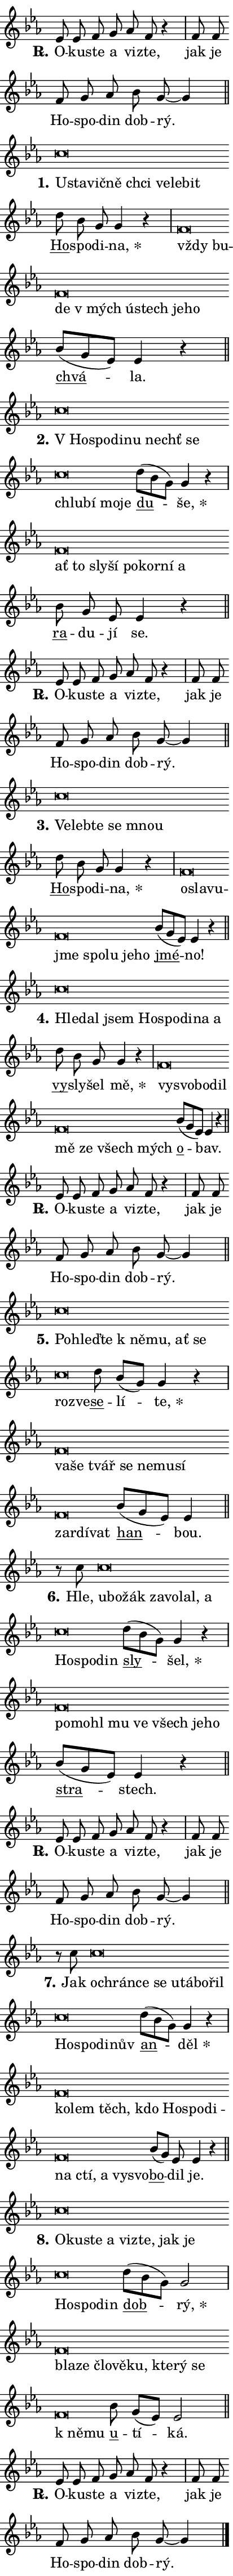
\version "2.24.0"
\header { tagline = "" }
\paper {
  indent = 0\cm
  top-margin = 0\cm
  right-margin = 0.13\cm % to fit lyric hyphens
  bottom-margin = 0\cm
  left-margin = 0\cm
  paper-width = 7\cm
  page-breaking = #ly:one-page-breaking
  system-system-spacing.basic-distance = #11
  score-system-spacing.basic-distance = #11
  ragged-last = ##f
}


%% Author: Thomas Morley
%% https://lists.gnu.org/archive/html/lilypond-user/2020-05/msg00002.html
#(define (line-position grob)
"Returns position of @var[grob} in current system:
   @code{'start}, if at first time-step
   @code{'end}, if at last time-step
   @code{'middle} otherwise
"
  (let* ((col (ly:item-get-column grob))
         (ln (ly:grob-object col 'left-neighbor))
         (rn (ly:grob-object col 'right-neighbor))
         (col-to-check-left (if (ly:grob? ln) ln col))
         (col-to-check-right (if (ly:grob? rn) rn col))
         (break-dir-left
           (and
             (ly:grob-property col-to-check-left 'non-musical #f)
             (ly:item-break-dir col-to-check-left)))
         (break-dir-right
           (and
             (ly:grob-property col-to-check-right 'non-musical #f)
             (ly:item-break-dir col-to-check-right))))
        (cond ((eqv? 1 break-dir-left) 'start)
              ((eqv? -1 break-dir-right) 'end)
              (else 'middle))))

#(define (tranparent-at-line-position vctor)
  (lambda (grob)
  "Relying on @code{line-position} select the relevant enry from @var{vctor}.
Used to determine transparency,"
    (case (line-position grob)
      ((end) (not (vector-ref vctor 0)))
      ((middle) (not (vector-ref vctor 1)))
      ((start) (not (vector-ref vctor 2))))))

noteHeadBreakVisibility =
#(define-music-function (break-visibility)(vector?)
"Makes @code{NoteHead}s transparent relying on @var{break-visibility}"
#{
  \override NoteHead.transparent =
    #(tranparent-at-line-position break-visibility)
#})

#(define delete-ledgers-for-transparent-note-heads
  (lambda (grob)
    "Reads whether a @code{NoteHead} is transparent.
If so this @code{NoteHead} is removed from @code{'note-heads} from
@var{grob}, which is supposed to be @code{LedgerLineSpanner}.
As a result ledgers are not printed for this @code{NoteHead}"
    (let* ((nhds-array (ly:grob-object grob 'note-heads))
           (nhds-list
             (if (ly:grob-array? nhds-array)
                 (ly:grob-array->list nhds-array)
                 '()))
           ;; Relies on the transparent-property being done before
           ;; Staff.LedgerLineSpanner.after-line-breaking is executed.
           ;; This is fragile ...
           (to-keep
             (remove
               (lambda (nhd)
                 (ly:grob-property nhd 'transparent #f))
               nhds-list)))
      ;; TODO find a better method to iterate over grob-arrays, similiar
      ;; to filter/remove etc for lists
      ;; For now rebuilt from scratch
      (set! (ly:grob-object grob 'note-heads)  '())
      (for-each
        (lambda (nhd)
          (ly:pointer-group-interface::add-grob grob 'note-heads nhd))
        to-keep))))

squashNotes = {
  \override NoteHead.X-extent = #'(-0.2 . 0.2)
  \override NoteHead.Y-extent = #'(-0.75 . 0)
  \override NoteHead.stencil =
    #(lambda (grob)
       (let ((pos (ly:grob-property grob 'staff-position)))
         (begin
           (if (< pos -7) (display "ERROR: Lower brevis then expected\n") (display ""))
           (if (<= pos -6) ly:text-interface::print ly:note-head::print))))
}
unSquashNotes = {
  \revert NoteHead.X-extent
  \revert NoteHead.Y-extent
  \revert NoteHead.stencil
}

hideNotes = \noteHeadBreakVisibility #begin-of-line-visible
unHideNotes = \noteHeadBreakVisibility #all-visible

% work-around for resetting accidentals
% https://lilypond.org/doc/v2.23/Documentation/notation/displaying-rhythms#unmetered-music
cadenzaMeasure = {
  \cadenzaOff
  \partial 1024 s1024
  \cadenzaOn
}

#(define-markup-command (accent layout props text) (markup?)
  "Underline accented syllable"
  (interpret-markup layout props
    #{\markup \override #'(offset . 4.3) \underline { #text }#}))

responsum = \markup \concat {
  "R" \hspace #-1.05 \path #0.1 #'((moveto 0 0.07) (lineto 0.9 0.8)) \hspace #0.05 "."
}

spaceSize = #0.6828661417322834 % exact space size for TeX Gyre Schola

\layout {
  \context {
    \Staff
    \remove "Time_signature_engraver"
    \override LedgerLineSpanner.after-line-breaking = #delete-ledgers-for-transparent-note-heads
  }
  \context {
    \Lyrics {
      \override LyricSpace.minimum-distance = \spaceSize
      \override LyricText.font-name = #"TeX Gyre Schola"
      \override LyricText.font-size = 1
      \override StanzaNumber.font-name = #"TeX Gyre Schola Bold"
      \override StanzaNumber.font-size = 1
    }
  }
  \context {
    \Score 
    \override NoteHead.text =
      #(lambda (grob) 
        (let ((pos (ly:grob-property grob 'staff-position)))
          #{\markup {
            \combine
              \halign #-0.55 \raise #(if (= pos -6) 0 0.5) \override #'(thickness . 2) \draw-line #'(3.2 . 0)
              \musicglyph "noteheads.sM1"
          }#}))
  }
}

% magnetic-lyrics.ily
%
%   written by
%     Jean Abou Samra <jean@abou-samra.fr>
%     Werner Lemberg <wl@gnu.org>
%
%   adapted by
%     Jiri Hon <jiri.hon@gmail.com>
%
% Version 2022-Apr-15

% https://www.mail-archive.com/lilypond-user@gnu.org/msg149350.html

#(define (Left_hyphen_pointer_engraver context)
   "Collect syllable-hyphen-syllable occurrences in lyrics and store
them in properties.  This engraver only looks to the left.  For
example, if the lyrics input is @code{foo -- bar}, it does the
following.

@itemize @bullet
@item
Set the @code{text} property of the @code{LyricHyphen} grob between
@q{foo} and @q{bar} to @code{foo}.

@item
Set the @code{left-hyphen} property of the @code{LyricText} grob with
text @q{foo} to the @code{LyricHyphen} grob between @q{foo} and
@q{bar}.
@end itemize

Use this auxiliary engraver in combination with the
@code{lyric-@/text::@/apply-@/magnetic-@/offset!} hook."
   (let ((hyphen #f)
         (text #f))
     (make-engraver
      (acknowledgers
       ((lyric-syllable-interface engraver grob source-engraver)
        (set! text grob)))
      (end-acknowledgers
       ((lyric-hyphen-interface engraver grob source-engraver)
        ;(when (not (grob::has-interface grob 'lyric-space-interface))
          (set! hyphen grob)));)
      ((stop-translation-timestep engraver)
       (when (and text hyphen)
         (ly:grob-set-object! text 'left-hyphen hyphen))
       (set! text #f)
       (set! hyphen #f)))))

#(define (lyric-text::apply-magnetic-offset! grob)
   "If the space between two syllables is less than the value in
property @code{LyricText@/.details@/.squash-threshold}, move the right
syllable to the left so that it gets concatenated with the left
syllable.

Use this function as a hook for
@code{LyricText@/.after-@/line-@/breaking} if the
@code{Left_@/hyphen_@/pointer_@/engraver} is active."
   (let ((hyphen (ly:grob-object grob 'left-hyphen #f)))
     (when hyphen
       (let ((left-text (ly:spanner-bound hyphen LEFT)))
         (when (grob::has-interface left-text 'lyric-syllable-interface)
           (let* ((common (ly:grob-common-refpoint grob left-text X))
                  (this-x-ext (ly:grob-extent grob common X))
                  (left-x-ext
                   (begin
                     ;; Trigger magnetism for left-text.
                     (ly:grob-property left-text 'after-line-breaking)
                     (ly:grob-extent left-text common X)))
                  ;; `delta` is the gap width between two syllables.
                  (delta (- (interval-start this-x-ext)
                            (interval-end left-x-ext)))
                  (details (ly:grob-property grob 'details))
                  (threshold (assoc-get 'squash-threshold details 0.2)))
             (when (< delta threshold)
               (let* (;; We have to manipulate the input text so that
                      ;; ligatures crossing syllable boundaries are not
                      ;; disabled.  For languages based on the Latin
                      ;; script this is essentially a beautification.
                      ;; However, for non-Western scripts it can be a
                      ;; necessity.
                      (lt (ly:grob-property left-text 'text))
                      (rt (ly:grob-property grob 'text))
                      (is-space (grob::has-interface hyphen 'lyric-space-interface))
                      (space (if is-space " " ""))
                      (extra-delta (if is-space spaceSize 0))
                      ;; Append new syllable.
                      (ltrt-space (if (and (string? lt) (string? rt))
                                (string-append lt space rt)
                                (make-concat-markup (list lt space rt))))
                      ;; Right-align `ltrt` to the right side.
                      (ltrt-space-markup (grob-interpret-markup
                               grob
                               (make-translate-markup
                                (cons (interval-length this-x-ext) 0)
                                (make-right-align-markup ltrt-space)))))
                 (begin
                   ;; Don't print `left-text`.
                   (ly:grob-set-property! left-text 'stencil #f)
                   ;; Set text and stencil (which holds all collected
                   ;; syllables so far) and shift it to the left.
                   (ly:grob-set-property! grob 'text ltrt-space)
                   (ly:grob-set-property! grob 'stencil ltrt-space-markup)
                   (ly:grob-translate-axis! grob (- (- delta extra-delta)) X))))))))))


#(define (lyric-hyphen::displace-bounds-first grob)
   ;; Make very sure this callback isn't triggered too early.
   (let ((left (ly:spanner-bound grob LEFT))
         (right (ly:spanner-bound grob RIGHT)))
     (ly:grob-property left 'after-line-breaking)
     (ly:grob-property right 'after-line-breaking)
     (ly:lyric-hyphen::print grob)))

squashThreshold = #0.4

\layout {
  \context {
    \Lyrics
    \consists #Left_hyphen_pointer_engraver
    \override LyricText.after-line-breaking =
      #lyric-text::apply-magnetic-offset!
    \override LyricHyphen.stencil = #lyric-hyphen::displace-bounds-first
    \override LyricText.details.squash-threshold = \squashThreshold
    \override LyricHyphen.minimum-distance = 0
    \override LyricHyphen.minimum-length = \squashThreshold
  }
}

squashText = \override LyricText.details.squash-threshold = 9999
unSquashText = \override LyricText.details.squash-threshold = \squashThreshold

leftText = \override LyricText.self-alignment-X = #LEFT
unLeftText = \revert LyricText.self-alignment-X

starOffset = #(lambda (grob) 
                (let ((x_offset (ly:self-alignment-interface::aligned-on-x-parent grob)))
                  (if (= x_offset 0) 0 (+ x_offset 1.2))))

star = #(define-music-function (syllable)(string?)
"Append star separator at the end of a syllable"
#{
  \once \override LyricText.X-offset = #starOffset
  \lyricmode { \markup {
    #syllable
    \override #'((font-name . "TeX Gyre Schola Bold")) \hspace #0.2 \lower #0.65 \larger "*"
  } }
#})

starAccent = #(define-music-function (syllable)(string?)
"Append star separator at the end of a syllable and make accent"
#{
  \once \override LyricText.X-offset = #starOffset
  \lyricmode { \markup {
    \accent #syllable
    \override #'((font-name . "TeX Gyre Schola Bold")) \hspace #0.2 \lower #0.65 \larger "*"
  } }
#})

breath = #(define-music-function (syllable)(string?)
"Append breathing indicator at the end of a syllable"
#{
  \lyricmode { \markup { #syllable "+" } }
#})

optionalBreath = #(define-music-function (syllable)(string?)
"Append optional breathing indicator at the end of a syllable"
#{
  \lyricmode { \markup { #syllable "(+)" } }
#})


\score {
    <<
        \new Voice = "melody" { \cadenzaOn \key es \major \relative { es'8 es f g as f r4 \cadenzaMeasure \bar "|" f8 f \bar "" f g as \bar "" bes g~ g4 \cadenzaMeasure \bar "||" \break } }
        \new Lyrics \lyricsto "melody" { \lyricmode { \set stanza = \responsum
O -- ku -- ste a vi -- zte, jak je Ho -- spo -- din dob -- rý. } }
    >>
    \layout {}
}

\score {
    <<
        \new Voice = "melody" { \cadenzaOn \key es \major \relative { \squashNotes c''\breve*1/16 \hideNotes \breve*1/16 \bar "" \breve*1/16 \bar "" \breve*1/16 \bar "" \breve*1/16 \bar "" \breve*1/16 \bar "" \breve*1/16 \breve*1/16 \bar "" \unHideNotes \unSquashNotes \bar "" d8 bes g g4 r \cadenzaMeasure \bar "|" \squashNotes f\breve*1/16 \hideNotes \breve*1/16 \bar "" \breve*1/16 \bar "" \breve*1/16 \bar "" \breve*1/16 \bar "" \breve*1/16 \bar "" \breve*1/16 \breve*1/16 \bar "" \unHideNotes \unSquashNotes \bar "" bes8[( g es)] es4 r \cadenzaMeasure \bar "||" \break } }
        \new Lyrics \lyricsto "melody" { \lyricmode { \set stanza = "1."
\leftText U -- \squashText sta -- vič -- ně chci ve -- le -- bit \unLeftText \unSquashText \markup \accent Ho -- spo -- di -- \star na, \leftText vždy \squashText bu -- de "v mých" ú -- stech je -- ho \unLeftText \unSquashText \markup \accent chvá -- la. } }
    >>
    \layout {}
}

\score {
    <<
        \new Voice = "melody" { \cadenzaOn \key es \major \relative { \squashNotes c''\breve*1/16 \hideNotes \breve*1/16 \bar "" \breve*1/16 \bar "" \breve*1/16 \bar "" \breve*1/16 \bar "" \breve*1/16 \bar "" \breve*1/16 \bar "" \breve*1/16 \bar "" \breve*1/16 \breve*1/16 \bar "" \unHideNotes \unSquashNotes \bar "" d8[( bes g)] g4 r \cadenzaMeasure \bar "|" \squashNotes f\breve*1/16 \hideNotes \breve*1/16 \bar "" \breve*1/16 \bar "" \breve*1/16 \bar "" \breve*1/16 \bar "" \breve*1/16 \bar "" \breve*1/16 \breve*1/16 \bar "" \unHideNotes \unSquashNotes \bar "" bes8 g es es4 r \cadenzaMeasure \bar "||" \break } }
        \new Lyrics \lyricsto "melody" { \lyricmode { \set stanza = "2."
\leftText "V Ho" -- \squashText spo -- di -- nu nechť se chlu -- bí mo -- je \unLeftText \unSquashText \markup \accent du -- \star še, \leftText ať \squashText to sly -- ší po -- kor -- ní a \unLeftText \unSquashText \markup \accent ra -- du -- jí se. } }
    >>
    \layout {}
}

\score {
    <<
        \new Voice = "melody" { \cadenzaOn \key es \major \relative { es'8 es f g as f r4 \cadenzaMeasure \bar "|" f8 f \bar "" f g as \bar "" bes g~ g4 \cadenzaMeasure \bar "||" \break } }
        \new Lyrics \lyricsto "melody" { \lyricmode { \set stanza = \responsum
O -- ku -- ste a vi -- zte, jak je Ho -- spo -- din dob -- rý. } }
    >>
    \layout {}
}

\score {
    <<
        \new Voice = "melody" { \cadenzaOn \key es \major \relative { \squashNotes c''\breve*1/16 \hideNotes \breve*1/16 \bar "" \breve*1/16 \bar "" \breve*1/16 \breve*1/16 \bar "" \unHideNotes \unSquashNotes \bar "" d8 bes g g4 r \cadenzaMeasure \bar "|" \squashNotes f\breve*1/16 \hideNotes \breve*1/16 \bar "" \breve*1/16 \bar "" \breve*1/16 \bar "" \breve*1/16 \bar "" \breve*1/16 \bar "" \breve*1/16 \breve*1/16 \bar "" \unHideNotes \unSquashNotes \bar "" bes8[( g es)] es4 r \cadenzaMeasure \bar "||" \break } }
        \new Lyrics \lyricsto "melody" { \lyricmode { \set stanza = "3."
\leftText Ve -- \squashText leb -- te se mnou \unLeftText \unSquashText \markup \accent Ho -- spo -- di -- \star na, \leftText o -- \squashText sla -- vu -- jme spo -- lu je -- ho \unLeftText \unSquashText \markup \accent jmé -- no! } }
    >>
    \layout {}
}

\score {
    <<
        \new Voice = "melody" { \cadenzaOn \key es \major \relative { \squashNotes c''\breve*1/16 \hideNotes \breve*1/16 \bar "" \breve*1/16 \bar "" \breve*1/16 \bar "" \breve*1/16 \bar "" \breve*1/16 \bar "" \breve*1/16 \breve*1/16 \bar "" \unHideNotes \unSquashNotes \bar "" d8 bes g g4 r \cadenzaMeasure \bar "|" \squashNotes f\breve*1/16 \hideNotes \breve*1/16 \bar "" \breve*1/16 \bar "" \breve*1/16 \bar "" \breve*1/16 \bar "" \breve*1/16 \bar "" \breve*1/16 \breve*1/16 \bar "" \unHideNotes \unSquashNotes \bar "" bes8[( g es)] es4 r \cadenzaMeasure \bar "||" \break } }
        \new Lyrics \lyricsto "melody" { \lyricmode { \set stanza = "4."
\leftText Hle -- \squashText dal jsem Ho -- spo -- di -- na a \unLeftText \unSquashText \markup \accent vy -- sly -- šel \star mě, \leftText vy -- \squashText svo -- bo -- dil mě ze všech mých \unLeftText \unSquashText \markup \accent o -- bav. } }
    >>
    \layout {}
}

\score {
    <<
        \new Voice = "melody" { \cadenzaOn \key es \major \relative { es'8 es f g as f r4 \cadenzaMeasure \bar "|" f8 f \bar "" f g as \bar "" bes g~ g4 \cadenzaMeasure \bar "||" \break } }
        \new Lyrics \lyricsto "melody" { \lyricmode { \set stanza = \responsum
O -- ku -- ste a vi -- zte, jak je Ho -- spo -- din dob -- rý. } }
    >>
    \layout {}
}

\score {
    <<
        \new Voice = "melody" { \cadenzaOn \key es \major \relative { \squashNotes c''\breve*1/16 \hideNotes \breve*1/16 \bar "" \breve*1/16 \bar "" \breve*1/16 \bar "" \breve*1/16 \bar "" \breve*1/16 \bar "" \breve*1/16 \bar "" \breve*1/16 \breve*1/16 \bar "" \unHideNotes \unSquashNotes \bar "" d8 bes[( g)] g4 r \cadenzaMeasure \bar "|" \squashNotes f\breve*1/16 \hideNotes \breve*1/16 \bar "" \breve*1/16 \bar "" \breve*1/16 \bar "" \breve*1/16 \bar "" \breve*1/16 \bar "" \breve*1/16 \bar "" \breve*1/16 \bar "" \breve*1/16 \breve*1/16 \bar "" \unHideNotes \unSquashNotes \bar "" bes8[( g es)] es4 \cadenzaMeasure \bar "||" \break } }
        \new Lyrics \lyricsto "melody" { \lyricmode { \set stanza = "5."
\leftText Po -- \squashText hleď -- te "k ně" -- mu, ať se roz -- ve -- \unLeftText \unSquashText \markup \accent se -- lí -- \star te, \leftText va -- \squashText še tvář se ne -- mu -- sí za -- rdí -- vat \unLeftText \unSquashText \markup \accent han -- bou. } }
    >>
    \layout {}
}

\score {
    <<
        \new Voice = "melody" { \cadenzaOn \key es \major \relative { r8 c''8 \squashNotes c\breve*1/16 \hideNotes \breve*1/16 \bar "" \breve*1/16 \bar "" \breve*1/16 \bar "" \breve*1/16 \bar "" \breve*1/16 \bar "" \breve*1/16 \bar "" \breve*1/16 \bar "" \breve*1/16 \breve*1/16 \bar "" \unHideNotes \unSquashNotes \bar "" d8[( bes g)] g4 r \cadenzaMeasure \bar "|" \squashNotes f\breve*1/16 \hideNotes \breve*1/16 \bar "" \breve*1/16 \bar "" \breve*1/16 \bar "" \breve*1/16 \bar "" \breve*1/16 \bar "" \breve*1/16 \breve*1/16 \bar "" \unHideNotes \unSquashNotes \bar "" bes8[( g es)] es4 r \cadenzaMeasure \bar "||" \break } }
        \new Lyrics \lyricsto "melody" { \lyricmode { \set stanza = "6."
Hle, \leftText u -- \squashText bo -- žák za -- vo -- lal, a Ho -- spo -- din \unLeftText \unSquashText \markup \accent sly -- \star šel, \leftText po -- \squashText mo -- hl mu ve všech je -- ho \unLeftText \unSquashText \markup \accent stra -- stech. } }
    >>
    \layout {}
}

\score {
    <<
        \new Voice = "melody" { \cadenzaOn \key es \major \relative { es'8 es f g as f r4 \cadenzaMeasure \bar "|" f8 f \bar "" f g as \bar "" bes g~ g4 \cadenzaMeasure \bar "||" \break } }
        \new Lyrics \lyricsto "melody" { \lyricmode { \set stanza = \responsum
O -- ku -- ste a vi -- zte, jak je Ho -- spo -- din dob -- rý. } }
    >>
    \layout {}
}

\score {
    <<
        \new Voice = "melody" { \cadenzaOn \key es \major \relative { r8 c''8 \squashNotes c\breve*1/16 \hideNotes \breve*1/16 \bar "" \breve*1/16 \bar "" \breve*1/16 \bar "" \breve*1/16 \bar "" \breve*1/16 \bar "" \breve*1/16 \bar "" \breve*1/16 \bar "" \breve*1/16 \bar "" \breve*1/16 \bar "" \breve*1/16 \breve*1/16 \bar "" \unHideNotes \unSquashNotes \bar "" d8[( bes g)] g4 r \cadenzaMeasure \bar "|" \squashNotes f\breve*1/16 \hideNotes \breve*1/16 \bar "" \breve*1/16 \bar "" \breve*1/16 \bar "" \breve*1/16 \bar "" \breve*1/16 \bar "" \breve*1/16 \bar "" \breve*1/16 \bar "" \breve*1/16 \bar "" \breve*1/16 \bar "" \breve*1/16 \breve*1/16 \bar "" \unHideNotes \unSquashNotes \bar "" bes8[( g)] es es4 r \cadenzaMeasure \bar "||" \break } }
        \new Lyrics \lyricsto "melody" { \lyricmode { \set stanza = "7."
Jak \leftText o -- \squashText chrán -- ce se u -- tá -- bo -- řil Ho -- spo -- di -- nův \unLeftText \unSquashText \markup \accent an -- \star děl \leftText ko -- \squashText lem těch, kdo Ho -- spo -- di -- na ctí, a vy -- svo -- \unLeftText \unSquashText \markup \accent bo -- dil je. } }
    >>
    \layout {}
}

\score {
    <<
        \new Voice = "melody" { \cadenzaOn \key es \major \relative { \squashNotes c''\breve*1/16 \hideNotes \breve*1/16 \bar "" \breve*1/16 \bar "" \breve*1/16 \bar "" \breve*1/16 \bar "" \breve*1/16 \bar "" \breve*1/16 \bar "" \breve*1/16 \bar "" \breve*1/16 \bar "" \breve*1/16 \breve*1/16 \bar "" \unHideNotes \unSquashNotes \bar "" d8[( bes g)] g2 \cadenzaMeasure \bar "|" \squashNotes f\breve*1/16 \hideNotes \breve*1/16 \bar "" \breve*1/16 \bar "" \breve*1/16 \bar "" \breve*1/16 \bar "" \breve*1/16 \bar "" \breve*1/16 \bar "" \breve*1/16 \bar "" \breve*1/16 \breve*1/16 \bar "" \unHideNotes \unSquashNotes \bar "" bes8 g[( es)] es2 \cadenzaMeasure \bar "||" \break } }
        \new Lyrics \lyricsto "melody" { \lyricmode { \set stanza = "8."
\leftText O -- \squashText ku -- ste a vi -- zte, jak je Ho -- spo -- din \unLeftText \unSquashText \markup \accent dob -- \star rý, \leftText bla -- \squashText ze člo -- vě -- ku, kte -- rý se "k ně" -- mu \unLeftText \unSquashText \markup \accent u -- tí -- ká. } }
    >>
    \layout {}
}

\score {
    <<
        \new Voice = "melody" { \cadenzaOn \key es \major \relative { es'8 es f g as f r4 \cadenzaMeasure \bar "|" f8 f \bar "" f g as \bar "" bes g~ g4 \cadenzaMeasure \bar "||" \break } \bar "|." }
        \new Lyrics \lyricsto "melody" { \lyricmode { \set stanza = \responsum
O -- ku -- ste a vi -- zte, jak je Ho -- spo -- din dob -- rý. } }
    >>
    \layout {}
}
